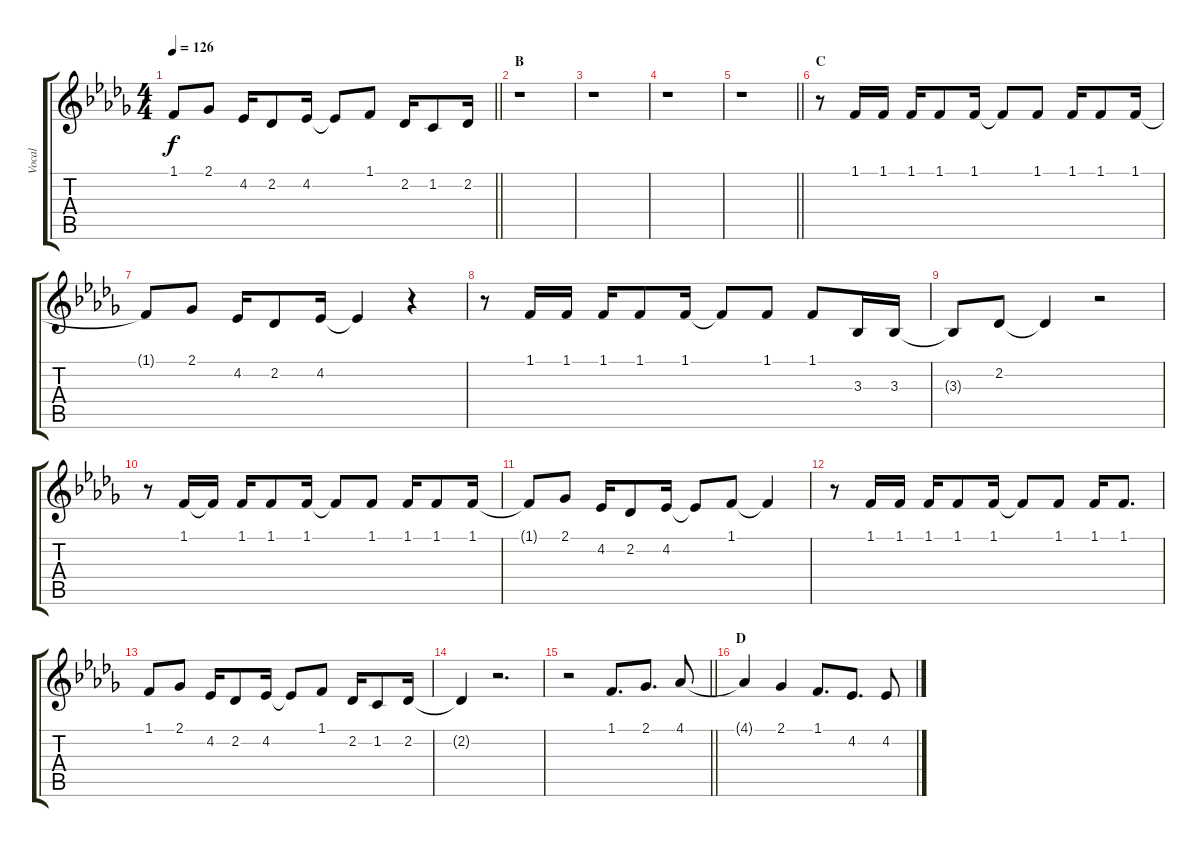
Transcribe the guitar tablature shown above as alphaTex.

\track ("Vocal" "Vocal") {instrument altosax}
\staff {score tabs}
\tuning (E4 B3 G3 D3 A2 E2) {hide}
\ts (4 4)
\tempo 126
\clef g2
\barLineRight lightlight
\ks db
1.1.8{dy f} 2.1.8 4.2.16 2.2.8 4.2.16 4.2{t}.8 1.1.8 2.2.16 1.2.8 2.2.16 |
\section ("" "B")
r.1 |
r.1 |
r.1 |
\barLineRight lightlight
r.1 |
\section ("" "C")
r.8 1.1.16 1.1.16 1.1.16 1.1.8 1.1.16 1.1{t}.8 1.1.8 1.1.16 1.1.8 1.1.16 |
1.1{t}.8 2.1.8 4.2.16 2.2.8 4.2.16 4.2{t}.4 r.4 |
r.8 1.1.16 1.1.16 1.1.16 1.1.8 1.1.16 1.1{t}.8 1.1.8 1.1.8 3.3.16 3.3.16 |
3.3{t}.8 2.2.8 2.2{t}.4 r.2 |
r.8 1.1.16 1.1{t}.16 1.1.16 1.1.8 1.1.16 1.1{t}.8 1.1.8 1.1.16 1.1.8 1.1.16 |
1.1{t}.8 2.1.8 4.2.16 2.2.8 4.2.16 4.2{t}.8 1.1.8 1.1{t}.4 |
r.8 1.1.16 1.1.16 1.1.16 1.1.8 1.1.16 1.1{t}.8 1.1.8 1.1.16 1.1.8{d} |
1.1.8 2.1.8 4.2.16 2.2.8 4.2.16 4.2{t}.8 1.1.8 2.2.16 1.2.8 2.2.16 |
2.2{t}.4 r.2{d} |
\barLineRight lightlight
r.2 1.1.8{d} 2.1.8{d} 4.1.8 |
\section ("" "D")
4.1{t}.4 2.1.4 1.1.8{d} 4.2.8{d} 4.2.8
